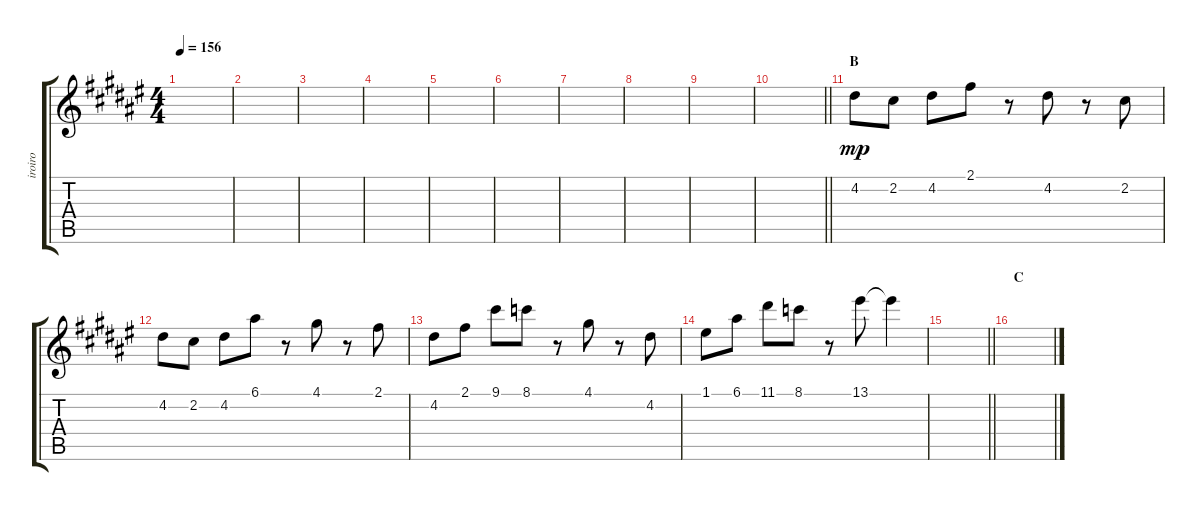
\track ("iroiro" "iroiro") {instrument electricguitarmuted}
\staff {score tabs}
\tuning (E4 B3 G3 D3 A2 E2) {hide}
\ts (4 4)
\tempo 156
\clef g2
\ks f#
|
|
|
|
|
|
|
|
|
\barLineRight lightlight
|
\section ("" "B")
4.2.8{dy mp instrument tremolostrings} 2.2.8 4.2.8 2.1.8 r.8 4.2.8 r.8 2.2.8 |
4.2.8 2.2.8 4.2.8 6.1.8 r.8 4.1.8 r.8 2.1.8 |
4.2.8 2.1.8 9.1.8 8.1.8 r.8 4.1.8 r.8 4.2.8 |
1.1.8 6.1.8 11.1.8 8.1.8 r.8 13.1.8 13.1{t}.4 |
\barLineRight lightlight
|
\section ("" "C")
